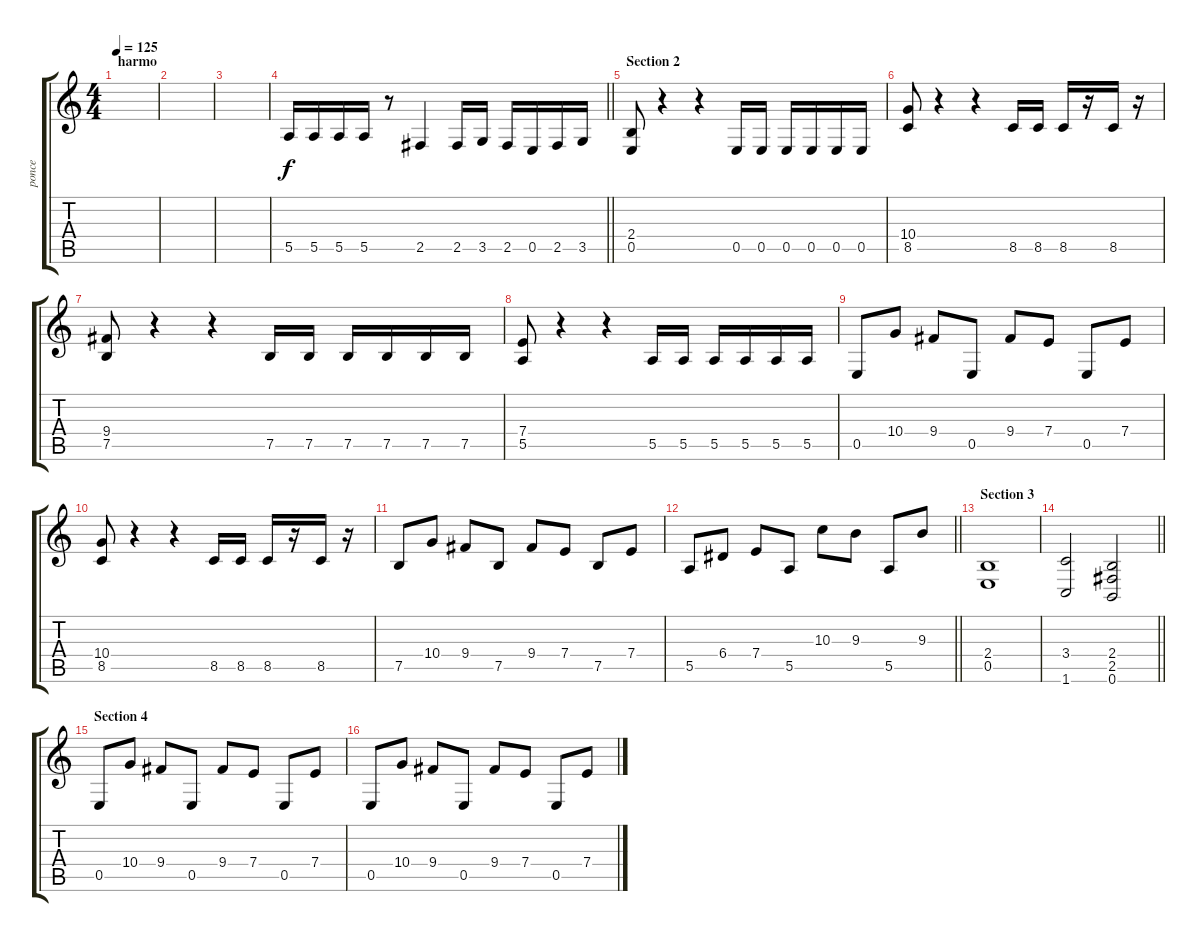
\track ("ponce" "ponce") {instrument overdrivenguitar}
\staff {score tabs}
\tuning (B3 Gb3 D3 A2 E2 B1) {hide}
\ts (4 4)
\section ("" "harmo")
\tempo 125
\clef g2
\ks c
|
|
|
\barLineRight lightlight
5.5.16 5.5.16 5.5.16 5.5.16 r.8 2.5.4 2.5.16 3.5.16 2.5.16 0.5.16 2.5.16 3.5.16 |
\section ("" "Section 2")
(2.4 0.5).8 r.4 r.4 0.5.16 0.5.16 0.5.16 0.5.16 0.5.16 0.5.16 |
(10.4 8.5).8 r.4 r.4 8.5.16 8.5.16 8.5.16 r.16 8.5.16 r.16 |
(9.4 7.5).8 r.4 r.4 7.5.16 7.5.16 7.5.16 7.5.16 7.5.16 7.5.16 |
(7.4 5.5).8 r.4 r.4 5.5.16 5.5.16 5.5.16 5.5.16 5.5.16 5.5.16 |
0.5.8 10.4.8 9.4.8 0.5.8 9.4.8 7.4.8 0.5.8 7.4.8 |
(10.4 8.5).8 r.4 r.4 8.5.16 8.5.16 8.5.16 r.16 8.5.16 r.16 |
7.5.8 10.4.8 9.4.8 7.5.8 9.4.8 7.4.8 7.5.8 7.4.8 |
\barLineRight lightlight
5.5.8 6.4.8 7.4.8 5.5.8 10.3.8 9.3.8 5.5.8 9.3.8 |
\section ("" "Section 3")
(2.4 0.5).1 |
\barLineRight lightlight
(3.4 1.6).2 (2.4 2.5 0.6).2 |
\section ("" "Section 4")
0.5.8 10.4.8 9.4.8 0.5.8 9.4.8 7.4.8 0.5.8 7.4.8 |
0.5.8 10.4.8 9.4.8 0.5.8 9.4.8 7.4.8 0.5.8 7.4.8
